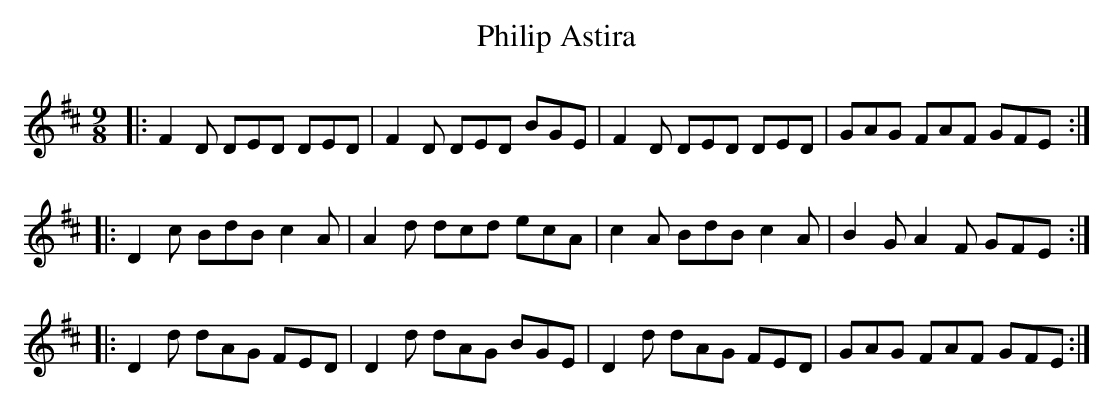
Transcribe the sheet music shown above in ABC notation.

X:1
T: Philip Astira
M: 9/8
L: 1/8
K: Dmaj
|:F2 D DED DED|F2 D DED BGE|F2 D DED DED|GAG FAF GFE:|
|:D2 c BdB c2 A|A2 d dcd ecA|c2 A BdB c2 A|B2 G A2 F GFE:|
|:D2 d dAG FED|D2 d dAG BGE|D2 d dAG FED|GAG FAF GFE:|
